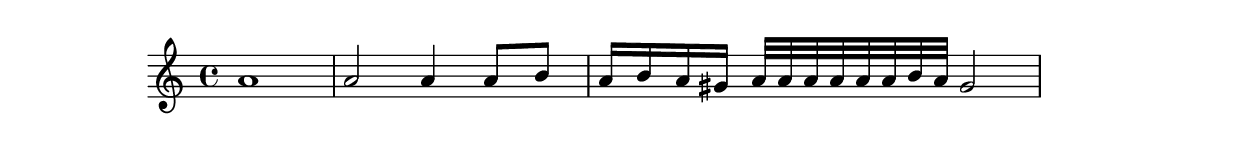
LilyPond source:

\version "2.19.84"
\language "english"

\relative {
  a'1
  a2 a4 a8 b
  a16 b a gs a32 a a a a a b a gs2
}
